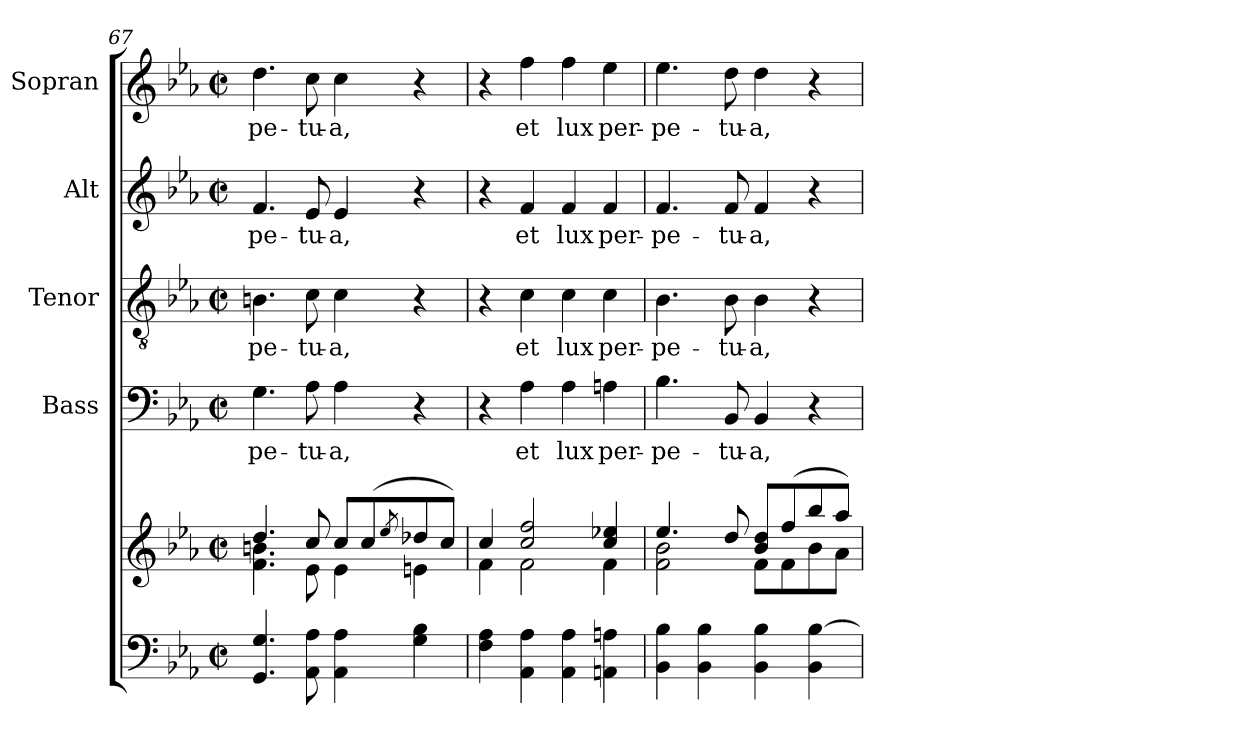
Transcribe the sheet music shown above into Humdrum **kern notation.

**kern	**kern	**kern	**text	**kern	**text	**kern	**text	**kern	**text
*part5	*part5	*part4	*part4	*part3	*part3	*part2	*part2	*part1	*part1
*staff6	*staff5	*staff4	*staff4	*staff3	*staff3	*staff2	*staff2	*staff1	*staff1
*	*	*I"Bass	*	*I"Tenor	*	*I"Alt	*	*I"Sopran	*
*	*	*I'B.	*	*I'T.	*	*I'A.	*	*I'S.	*
*clefF4	*clefG2	*clefF4	*	*clefGv2	*	*clefG2	*	*clefG2	*
*k[b-e-a-]	*k[b-e-a-]	*k[b-e-a-]	*	*k[b-e-a-]	*	*k[b-e-a-]	*	*k[b-e-a-]	*
*E-:	*E-:	*E-:	*	*E-:	*	*E-:	*	*E-:	*
*M2/2	*M2/2	*M2/2	*	*M2/2	*	*M2/2	*	*M2/2	*
*met(c|)	*met(c|)	*met(c|)	*	*met(c|)	*	*met(c|)	*	*met(c|)	*
=67	=67	=67	=67	=67	=67	=67	=67	=67	=67
*	*^	*	*	*	*	*	*	*	*
!	!	!	!	!LO:LY:b	!	!LO:LY:b	!	!LO:LY:b	!	!LO:LY:b
4.GG/ 4.G/	4.dd/	4.f\ 4.bn\	4.G\	-pe-	4.Bn\	-pe-	4.f/	-pe-	4.dd\	-pe-
!	!	!	!	!LO:LY:b	!	!LO:LY:b	!	!LO:LY:b	!	!LO:LY:b
8AA-\ 8A-\	8cc/	8e-\	8A-\	-tu-	8c\	-tu-	8e-/	-tu-	8cc\	-tu-
!	!	!	!	!LO:LY:b	!	!LO:LY:b	!	!LO:LY:b	!	!LO:LY:b
4AA-\ 4A-\	8cc/L	4e-\	4A-\	-a,	4c\	-a,	4e-/	-a,	4cc\	-a,
.	(>8cc/	.	.	.	.	.	.	.	.	.
.	8qee-/	.	.	.	.	.	.	.	.	.
4G\ 4B-\	8dd-X/	4en\	4r	.	4r	.	4r	.	4r	.
.	8cc/J)	.	.	.	.	.	.	.	.	.
=68	=68	=68	=68	=68	=68	=68	=68	=68	=68	=68
4F\ 4A-\	4cc/	4f\	4r	.	4r	.	4r	.	4r	.
!	!	!	!	!LO:LY:b	!	!LO:LY:b	!	!LO:LY:b	!	!LO:LY:b
4AA-\ 4A-\	2cc/ 2ff/	2f\	4A-\	et	4c\	et	4f/	et	4ff\	et
!	!	!	!	!LO:LY:b	!	!LO:LY:b	!	!LO:LY:b	!	!LO:LY:b
4AA-\ 4A-\	.	.	4A-\	lux	4c\	lux	4f/	lux	4ff\	lux
!	!	!	!	!LO:LY:b	!	!LO:LY:b	!	!LO:LY:b	!	!LO:LY:b
4AAn\ 4An\	4cc/ 4ee-X/	4f\	4An\	per-	4c\	per-	4f/	per-	4ee-\	per-
=69	=69	=69	=69	=69	=69	=69	=69	=69	=69	=69
!	!	!	!	!LO:LY:b	!	!LO:LY:b	!	!LO:LY:b	!	!LO:LY:b
4BB-\ 4B-\	4.ee-/	2f\ 2b-\	4.B-\	-pe-	4.B-\	-pe-	4.f/	-pe-	4.ee-\	-pe-
4BB-\ 4B-\	.	.	.	.	.	.	.	.	.	.
!	!	!	!	!LO:LY:b	!	!LO:LY:b	!	!LO:LY:b	!	!LO:LY:b
.	8dd/	.	8BB-/	-tu-	8B-\	-tu-	8f/	-tu-	8dd\	-tu-
!	!	!	!	!LO:LY:b	!	!LO:LY:b	!	!LO:LY:b	!	!LO:LY:b
4BB-\ 4B-\	8b-/ 8dd/L	8f\L	4BB-/	-a,	4B-\	-a,	4f/	-a,	4dd\	-a,
.	(>8ff/	8f\	.	.	.	.	.	.	.	.
4BB-\ [4B-\	8bb-/	8b-\	4r	.	4r	.	4r	.	4r	.
.	8aa-/J)	8a-\J	.	.	.	.	.	.	.	.
*	*v	*v	*	*	*	*	*	*	*	*
=	=	=	=	=	=	=	=	=	=
*-	*-	*-	*-	*-	*-	*-	*-	*-	*-
